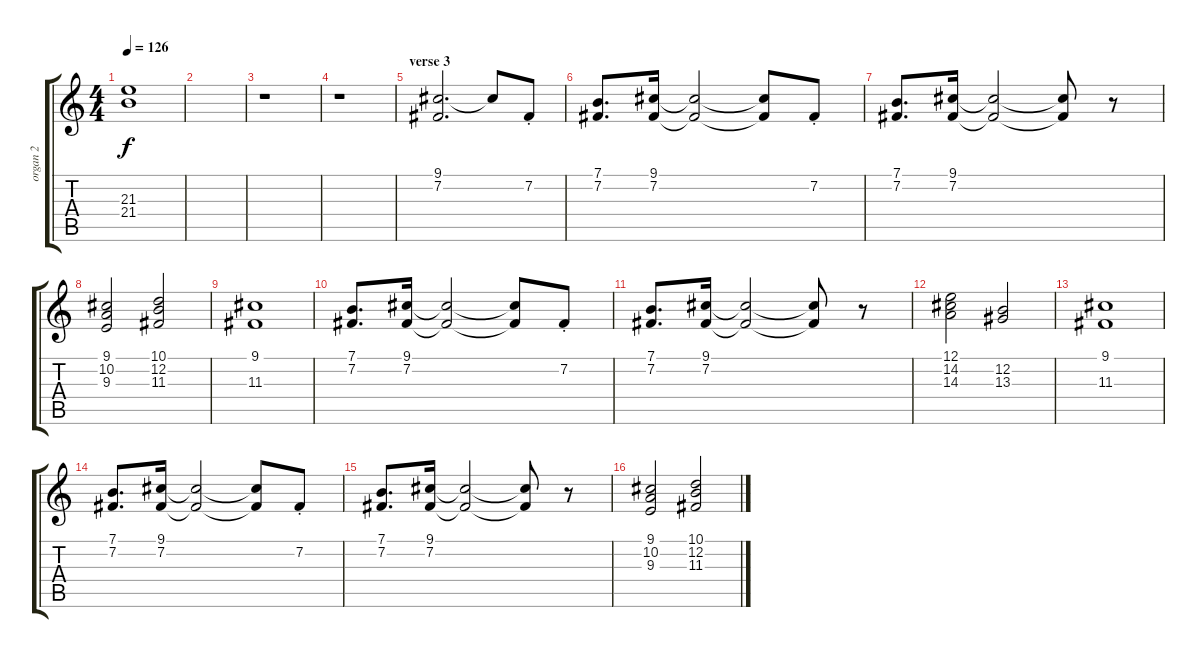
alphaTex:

\track ("organ 2" "organ 2") {instrument rockorgan}
\staff {score tabs}
\tuning (E4 B3 G3 D3 A2 E2) {hide}
\ts (4 4)
\tempo 126
\clef g2
\ks c
(21.3 21.4).1{dy f} |
|
r.1 |
r.1 |
\section ("" "verse 3")
(9.1 7.2).2{d} 9.1{t}.8 7.2{st}.8 |
(7.1 7.2).8{d} (9.1 7.2).16 (9.1{t} 7.2{t}).2 (9.1{t} 7.2{t}).8 7.2{st}.8 |
(7.1 7.2).8{d} (9.1 7.2).16 (9.1{t} 7.2{t}).2 (9.1{t} 7.2{t}).8 r.8 |
(9.1 10.2 9.3).2 (10.1 12.2 11.3).2 |
(9.1 11.3).1 |
(7.1 7.2).8{d} (9.1 7.2).16 (9.1{t} 7.2{t}).2 (9.1{t} 7.2{t}).8 7.2{st}.8 |
(7.1 7.2).8{d} (9.1 7.2).16 (9.1{t} 7.2{t}).2 (9.1{t} 7.2{t}).8 r.8 |
(12.1 14.2 14.3).2 (12.2 13.3).2 |
(9.1 11.3).1 |
(7.1 7.2).8{d} (9.1 7.2).16 (9.1{t} 7.2{t}).2 (9.1{t} 7.2{t}).8 7.2{st}.8 |
(7.1 7.2).8{d} (9.1 7.2).16 (9.1{t} 7.2{t}).2 (9.1{t} 7.2{t}).8 r.8 |
(9.1 10.2 9.3).2 (10.1 12.2 11.3).2
